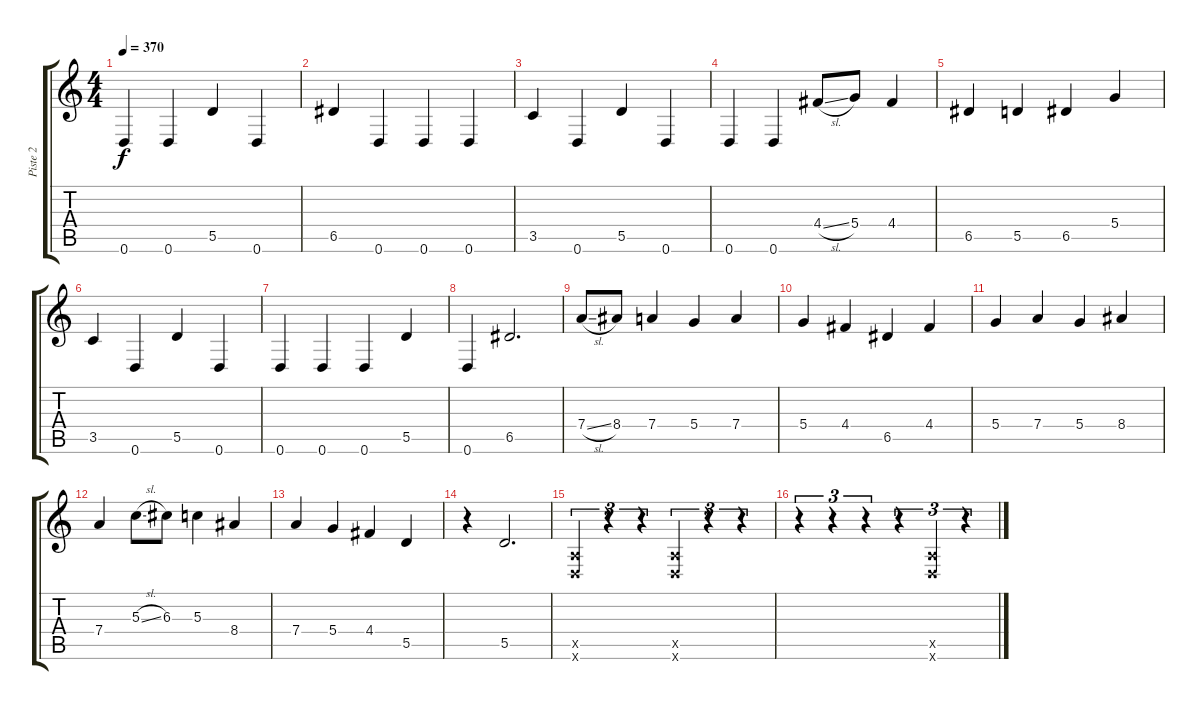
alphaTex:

\track ("Piste 2" "Piste 2") {instrument distortionguitar}
\staff {score tabs}
\tuning (E4 B3 G3 D3 A2 D2) {hide}
\ts (4 4)
\tempo 370
\clef g2
\ks c
0.6.4{dy f} 0.6.4 5.5.4 0.6.4 |
6.5.4 0.6.4 0.6.4 0.6.4 |
3.5.4 0.6.4 5.5.4 0.6.4 |
0.6.4 0.6.4 4.4{sl}.8 5.4.8 4.4.4 |
6.5.4 5.5.4 6.5.4 5.4.4 |
3.5.4 0.6.4 5.5.4 0.6.4 |
0.6.4 0.6.4 0.6.4 5.5.4 |
0.6.4 6.5.2{d} |
7.4{sl}.8 8.4.8 7.4.4 5.4.4 7.4.4 |
5.4.4 4.4.4 6.5.4 4.4.4 |
5.4.4 7.4.4 5.4.4 8.4.4 |
7.4.4 5.3{sl}.8 6.3.8 5.3.4 8.4.4 |
7.4.4 5.4.4 4.4.4 5.5.4 |
r.4 5.5.2{d} |
(0.5{x} 0.6{x}).4{tu (3 2)} r.4{tu (3 2)} r.4{tu (3 2)} (0.5{x} 0.6{x}).4{tu (3 2)} r.4{tu (3 2)} r.4{tu (3 2)} |
r.4{tu (3 2)} r.4{tu (3 2)} r.4{tu (3 2)} r.4{tu (3 2)} (0.5{x} 0.6{x}).4{tu (3 2)} r.4{tu (3 2)}
